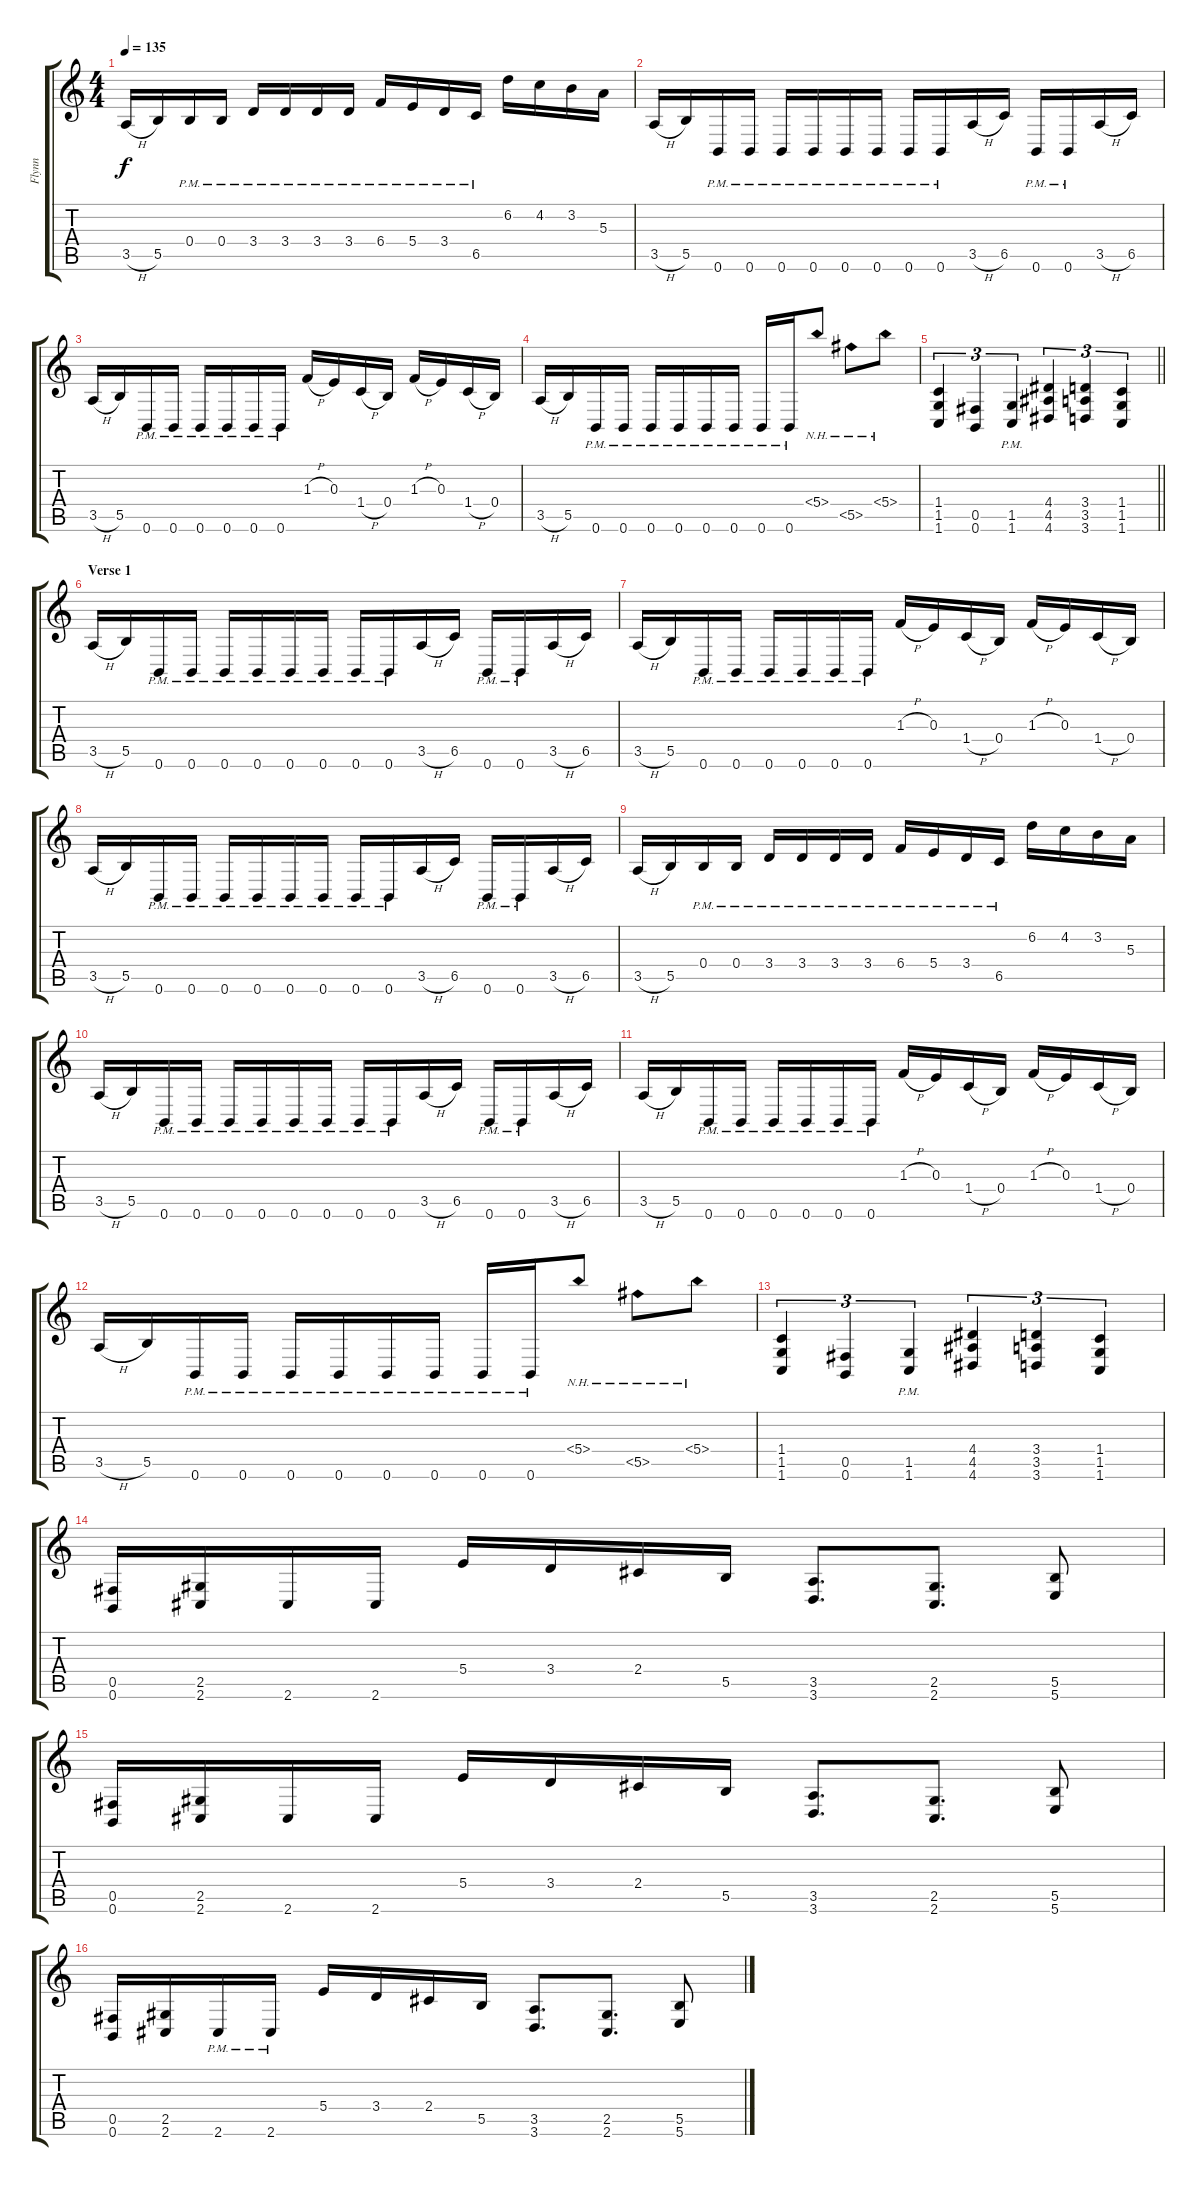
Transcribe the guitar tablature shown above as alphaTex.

\track ("Flynn" "Flynn") {instrument distortionguitar}
\staff {score tabs}
\tuning (Db4 Ab3 E3 B2 Gb2 B1) {hide}
\ts (4 4)
\tempo 135
\clef g2
\ks c
3.5{h}.16{dy f} 5.5.16 0.4{pm}.16 0.4{pm}.16 3.4{pm}.16 3.4{pm}.16 3.4{pm}.16 3.4{pm}.16 6.4{pm}.16 5.4{pm}.16 3.4{pm}.16 6.5{pm}.16 6.2.16 4.2.16 3.2.16 5.3.16 |
3.5{h}.16 5.5.16 0.6{pm}.16 0.6{pm}.16 0.6{pm}.16 0.6{pm}.16 0.6{pm}.16 0.6{pm}.16 0.6{pm}.16 0.6{pm}.16 3.5{h}.16 6.5.16 0.6{pm}.16 0.6{pm}.16 3.5{h}.16 6.5.16 |
3.5{h}.16 5.5.16 0.6{pm}.16 0.6{pm}.16 0.6{pm}.16 0.6{pm}.16 0.6{pm}.16 0.6{pm}.16 1.3{h}.16 0.3.16 1.4{h}.16 0.4.16 1.3{h}.16 0.3.16 1.4{h}.16 0.4.16 |
3.5{h}.16 5.5.16 0.6{pm}.16 0.6{pm}.16 0.6{pm}.16 0.6{pm}.16 0.6{pm}.16 0.6{pm}.16 0.6{pm}.16 0.6{pm}.16 5.4{nh}.8 5.5{nh}.8 5.4{nh}.8 |
\barLineRight lightlight
(1.4 1.5 1.6).4{tu (3 2)} (0.5 0.6).4{tu (3 2)} (1.5{pm} 1.6{pm}).4{tu (3 2)} (4.4 4.5 4.6).4{tu (3 2)} (3.4 3.5 3.6).4{tu (3 2)} (1.4 1.5 1.6).4{tu (3 2)} |
\section ("" "Verse 1 ")
3.5{h}.16 5.5.16 0.6{pm}.16 0.6{pm}.16 0.6{pm}.16 0.6{pm}.16 0.6{pm}.16 0.6{pm}.16 0.6{pm}.16 0.6{pm}.16 3.5{h}.16 6.5.16 0.6{pm}.16 0.6{pm}.16 3.5{h}.16 6.5.16 |
3.5{h}.16 5.5.16 0.6{pm}.16 0.6{pm}.16 0.6{pm}.16 0.6{pm}.16 0.6{pm}.16 0.6{pm}.16 1.3{h}.16 0.3.16 1.4{h}.16 0.4.16 1.3{h}.16 0.3.16 1.4{h}.16 0.4.16 |
3.5{h}.16 5.5.16 0.6{pm}.16 0.6{pm}.16 0.6{pm}.16 0.6{pm}.16 0.6{pm}.16 0.6{pm}.16 0.6{pm}.16 0.6{pm}.16 3.5{h}.16 6.5.16 0.6{pm}.16 0.6{pm}.16 3.5{h}.16 6.5.16 |
3.5{h}.16 5.5.16 0.4{pm}.16 0.4{pm}.16 3.4{pm}.16 3.4{pm}.16 3.4{pm}.16 3.4{pm}.16 6.4{pm}.16 5.4{pm}.16 3.4{pm}.16 6.5{pm}.16 6.2.16 4.2.16 3.2.16 5.3.16 |
3.5{h}.16 5.5.16 0.6{pm}.16 0.6{pm}.16 0.6{pm}.16 0.6{pm}.16 0.6{pm}.16 0.6{pm}.16 0.6{pm}.16 0.6{pm}.16 3.5{h}.16 6.5.16 0.6{pm}.16 0.6{pm}.16 3.5{h}.16 6.5.16 |
3.5{h}.16 5.5.16 0.6{pm}.16 0.6{pm}.16 0.6{pm}.16 0.6{pm}.16 0.6{pm}.16 0.6{pm}.16 1.3{h}.16 0.3.16 1.4{h}.16 0.4.16 1.3{h}.16 0.3.16 1.4{h}.16 0.4.16 |
3.5{h}.16 5.5.16 0.6{pm}.16 0.6{pm}.16 0.6{pm}.16 0.6{pm}.16 0.6{pm}.16 0.6{pm}.16 0.6{pm}.16 0.6{pm}.16 5.4{nh}.8 5.5{nh}.8 5.4{nh}.8 |
(1.4 1.5 1.6).4{tu (3 2)} (0.5 0.6).4{tu (3 2)} (1.5{pm} 1.6{pm}).4{tu (3 2)} (4.4 4.5 4.6).4{tu (3 2)} (3.4 3.5 3.6).4{tu (3 2)} (1.4 1.5 1.6).4{tu (3 2)} |
(0.5 0.6).16 (2.5 2.6).16 2.6.16 2.6.16 5.4.16 3.4.16 2.4.16 5.5.16 (3.5 3.6).8{d} (2.5 2.6).8{d} (5.5 5.6).8 |
(0.5 0.6).16 (2.5 2.6).16 2.6.16 2.6.16 5.4.16 3.4.16 2.4.16 5.5.16 (3.5 3.6).8{d} (2.5 2.6).8{d} (5.5 5.6).8 |
(0.5 0.6).16 (2.5 2.6).16 2.6{pm}.16 2.6{pm}.16 5.4.16 3.4.16 2.4.16 5.5.16 (3.5 3.6).8{d} (2.5 2.6).8{d} (5.5 5.6).8
